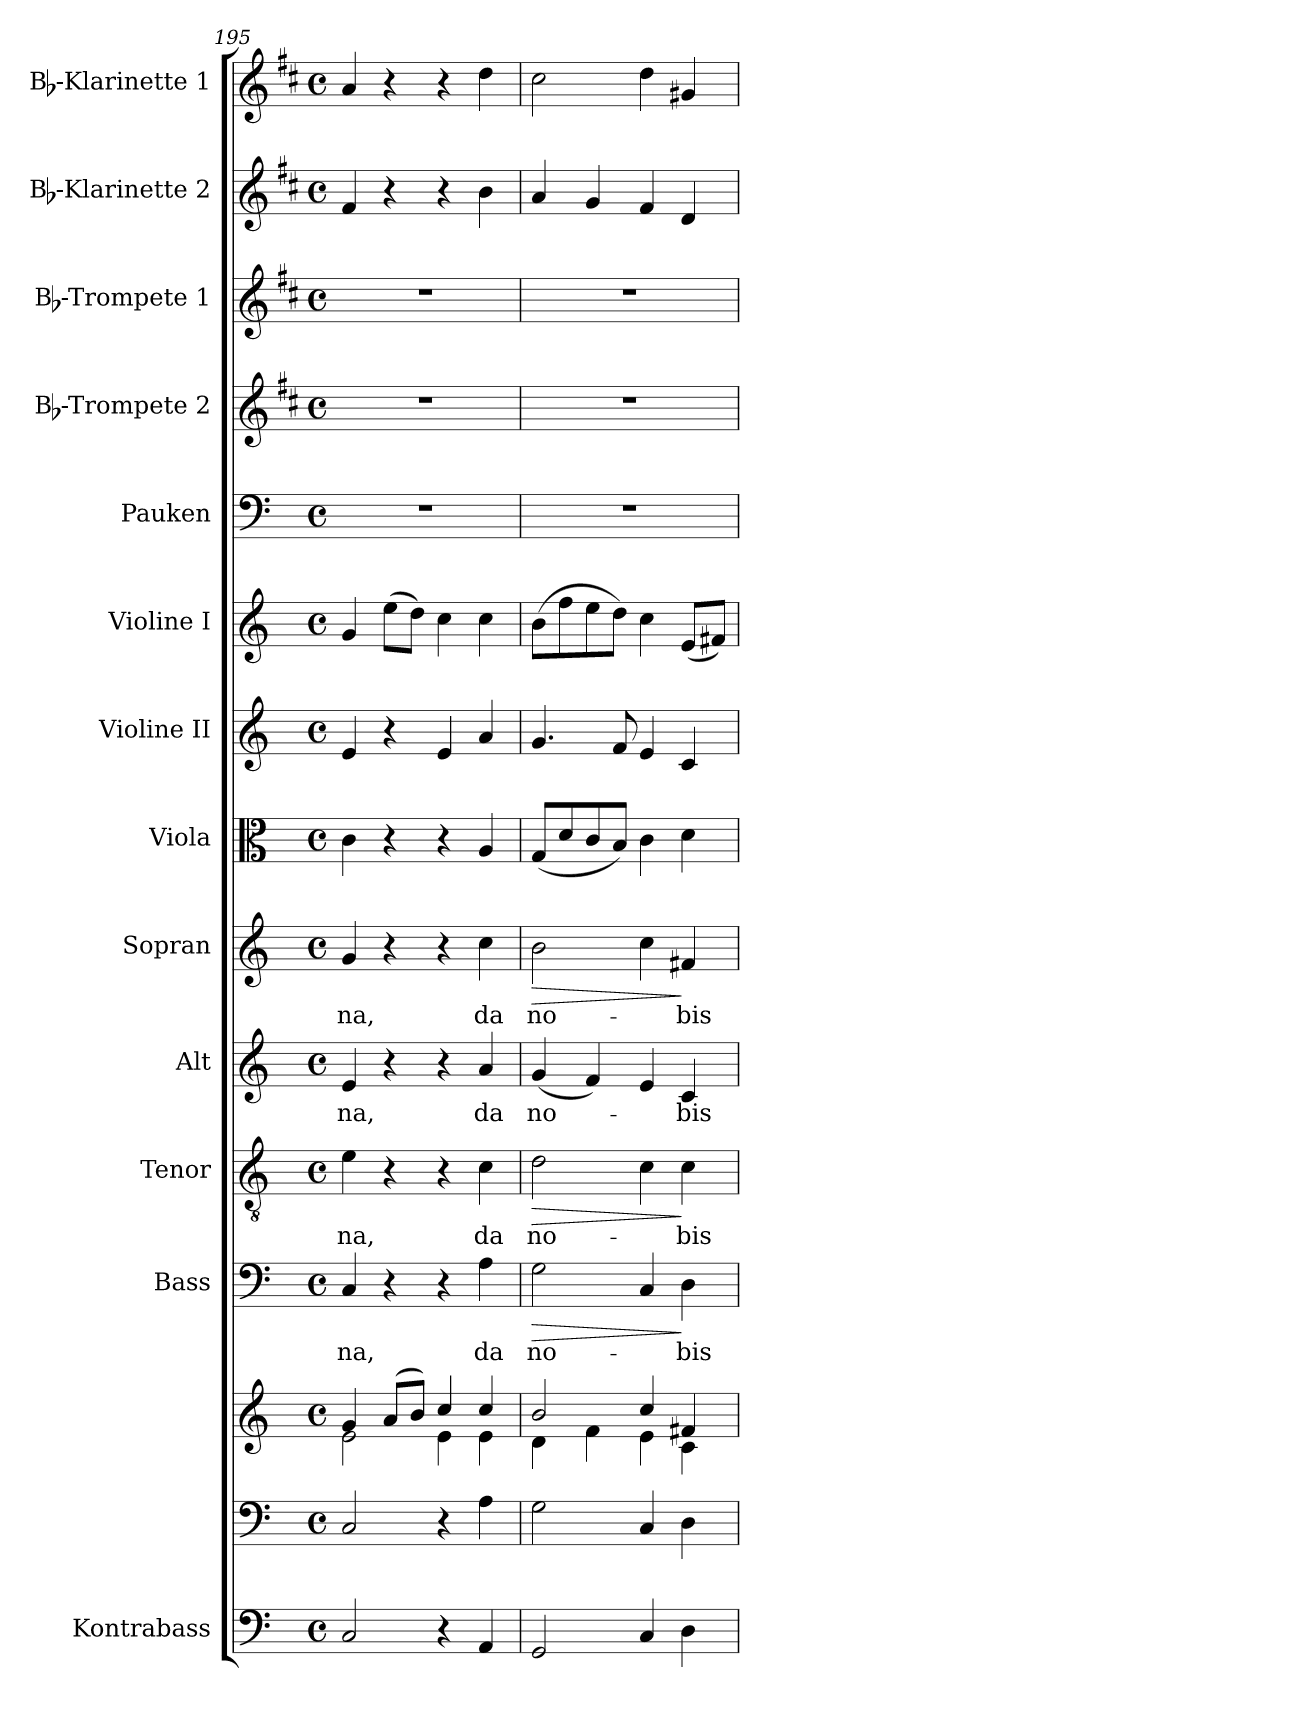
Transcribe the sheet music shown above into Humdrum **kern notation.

**kern	**kern	**kern	**kern	**text	**dynam	**kern	**text	**dynam	**kern	**text	**kern	**text	**dynam	**kern	**kern	**kern	**kern	**kern	**kern	**kern	**kern
*part14	*part13	*part13	*part12	*part12	*part12	*part11	*part11	*part11	*part10	*part10	*part9	*part9	*part9	*part8	*part7	*part6	*part5	*part4	*part3	*part2	*part1
*staff15	*staff14	*staff13	*staff12	*staff12	*staff12	*staff11	*staff11	*staff11	*staff10	*staff10	*staff9	*staff9	*staff9	*staff8	*staff7	*staff6	*staff5	*staff4	*staff3	*staff2	*staff1
*I"Kontrabass	*	*	*I"Bass	*	*	*I"Tenor	*	*	*I"Alt	*	*I"Sopran	*	*	*I"Viola	*I"Violine II	*I"Violine I	*I"Pauken	*I"Bb-Trompete 2	*I"Bb-Trompete 1	*I"Bb-Klarinette 2	*I"Bb-Klarinette 1
*I'Kb.	*	*	*I'B.	*	*	*I'T.	*	*	*I'A.	*	*I'S.	*	*	*I'Vla.	*I'Vl. II	*I'Vl. I	*I'Pk.	*I'Bb Trp. 2	*I'Bb Trp. 1	*I'Bb Kl. 2	*I'Bb Kl. 1
*clefF4	*clefF4	*clefG2	*clefF4	*	*	*clefGv2	*	*	*clefG2	*	*clefG2	*	*	*clefC3	*clefG2	*clefG2	*clefF4	*clefG2	*clefG2	*clefG2	*clefG2
*ITrd7c12	*	*	*	*	*	*	*	*	*	*	*	*	*	*	*	*	*	*ITrd1c2	*ITrd1c2	*ITrd1c2	*ITrd1c2
*k[]	*k[]	*k[]	*k[]	*	*	*k[]	*	*	*k[]	*	*k[]	*	*	*k[]	*k[]	*k[]	*k[]	*k[]	*k[]	*k[]	*k[]
*C:	*C:	*C:	*C:	*	*	*C:	*	*	*C:	*	*C:	*	*	*C:	*C:	*C:	*C:	*C:	*C:	*C:	*C:
*M4/4	*M4/4	*M4/4	*M4/4	*	*	*M4/4	*	*	*M4/4	*	*M4/4	*	*	*M4/4	*M4/4	*M4/4	*M4/4	*M4/4	*M4/4	*M4/4	*M4/4
*met(c)	*met(c)	*met(c)	*met(c)	*	*	*met(c)	*	*	*met(c)	*	*met(c)	*	*	*met(c)	*met(c)	*met(c)	*met(c)	*met(c)	*met(c)	*met(c)	*met(c)
=195	=195	=195	=195	=195	=195	=195	=195	=195	=195	=195	=195	=195	=195	=195	=195	=195	=195	=195	=195	=195	=195
*	*	*^	*	*	*	*	*	*	*	*	*	*	*	*	*	*	*	*	*	*	*
!	!	!	!	!	!LO:LY:b	!	!	!LO:LY:b	!	!	!LO:LY:b	!	!LO:LY:b	!	!	!	!	!	!	!	!	!
2CC/	2C/	4g/	2e\	4C/	-na,	.	4e\	-na,	.	4e/	-na,	4g/	-na,	.	4c\	4e/	4g/	1r	1r	1r	4e/	4g/
.	.	(>8a/L	.	4r	.	.	4r	.	.	4r	.	4r	.	.	4r	4r	(>8ee\L	.	.	.	4r	4r
.	.	8b/J)	.	.	.	.	.	.	.	.	.	.	.	.	.	.	8dd\J)	.	.	.	.	.
4r	4r	4cc/	4e\	4r	.	.	4r	.	.	4r	.	4r	.	.	4r	4e/	4cc\	.	.	.	4r	4r
!	!	!	!	!	!LO:LY:b	!	!	!LO:LY:b	!	!	!LO:LY:b	!	!LO:LY:b	!	!	!	!	!	!	!	!	!
4AAA/	4A\	4cc/	4e\	4A\	da	.	4c\	da	.	4a/	da	4cc\	da	.	4A/	4a/	4cc\	.	.	.	4a\	4cc\
=196	=196	=196	=196	=196	=196	=196	=196	=196	=196	=196	=196	=196	=196	=196	=196	=196	=196	=196	=196	=196	=196	=196
!	!	!	!	!	!LO:LY:b	!LO:HP:b	!	!LO:LY:b	!LO:HP:b	!	!LO:LY:b	!	!LO:LY:b	!LO:HP:b	!	!	!	!	!	!	!	!
2GGG/	2G\	2b/	4d\	2G\	no-	>	2d\	no-	>	(<4g/	no-	2b\	no-	>	(<8G/L	4.g/	(>8b\L	1r	1r	1r	4g/	2b\
.	.	.	.	.	.	.	.	.	.	.	.	.	.	.	8d/	.	8ff\	.	.	.	.	.
.	.	.	4f\	.	.	.	.	.	.	4f/)	.	.	.	.	8c/	.	8ee\	.	.	.	4f/	.
.	.	.	.	.	.	.	.	.	.	.	.	.	.	.	8B/J)	8f/	8dd\J)	.	.	.	.	.
4CC/	4C/	4cc/	4e\	4C/	.	.	4c\	.	.	4e/	.	4cc\	.	.	4c\	4e/	4cc\	.	.	.	4e/	4cc\
!	!	!	!	!	!LO:LY:b	!	!	!LO:LY:b	!	!	!LO:LY:b	!	!LO:LY:b	!	!	!	!	!	!	!	!	!
4DD\	4D\	4f#X/	4c\	4D\	-bis	]	4c\	-bis	]	4c/	-bis	4f#X/	-bis	]	4d\	4c/	(<8e/L	.	.	.	4c/	4f#X/
.	.	.	.	.	.	.	.	.	.	.	.	.	.	.	.	.	8f#X/J)	.	.	.	.	.
*	*	*v	*v	*	*	*	*	*	*	*	*	*	*	*	*	*	*	*	*	*	*	*
=	=	=	=	=	=	=	=	=	=	=	=	=	=	=	=	=	=	=	=	=	=
*-	*-	*-	*-	*-	*-	*-	*-	*-	*-	*-	*-	*-	*-	*-	*-	*-	*-	*-	*-	*-	*-
